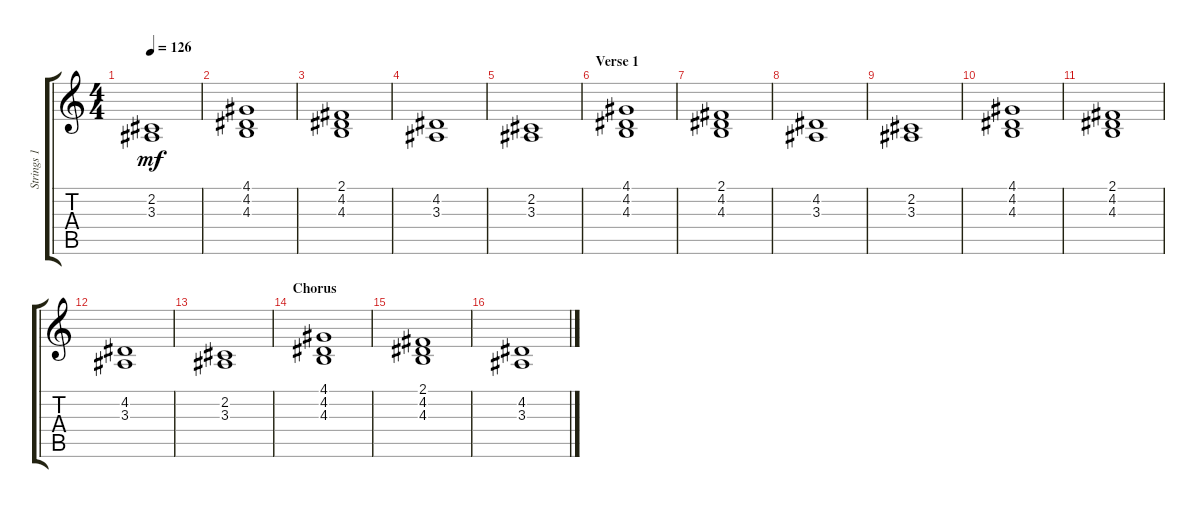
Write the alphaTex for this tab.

\track ("Strings 1" "Strings 1") {instrument synthstrings2}
\staff {score tabs}
\tuning (E4 B3 G3 D3 A2 E2) {hide}
\ts (4 4)
\tempo 126
\clef g2
\ks c
(2.2 3.3).1{dy mf} |
(4.1 4.2 4.3).1 |
(2.1 4.2 4.3).1 |
(4.2 3.3).1 |
(2.2 3.3).1 |
\section ("" "Verse 1")
(4.1 4.2 4.3).1 |
(2.1 4.2 4.3).1 |
(4.2 3.3).1 |
(2.2 3.3).1 |
(4.1 4.2 4.3).1 |
(2.1 4.2 4.3).1 |
(4.2 3.3).1 |
(2.2 3.3).1 |
\section ("" "Chorus")
(4.1 4.2 4.3).1 |
(2.1 4.2 4.3).1 |
(4.2 3.3).1
